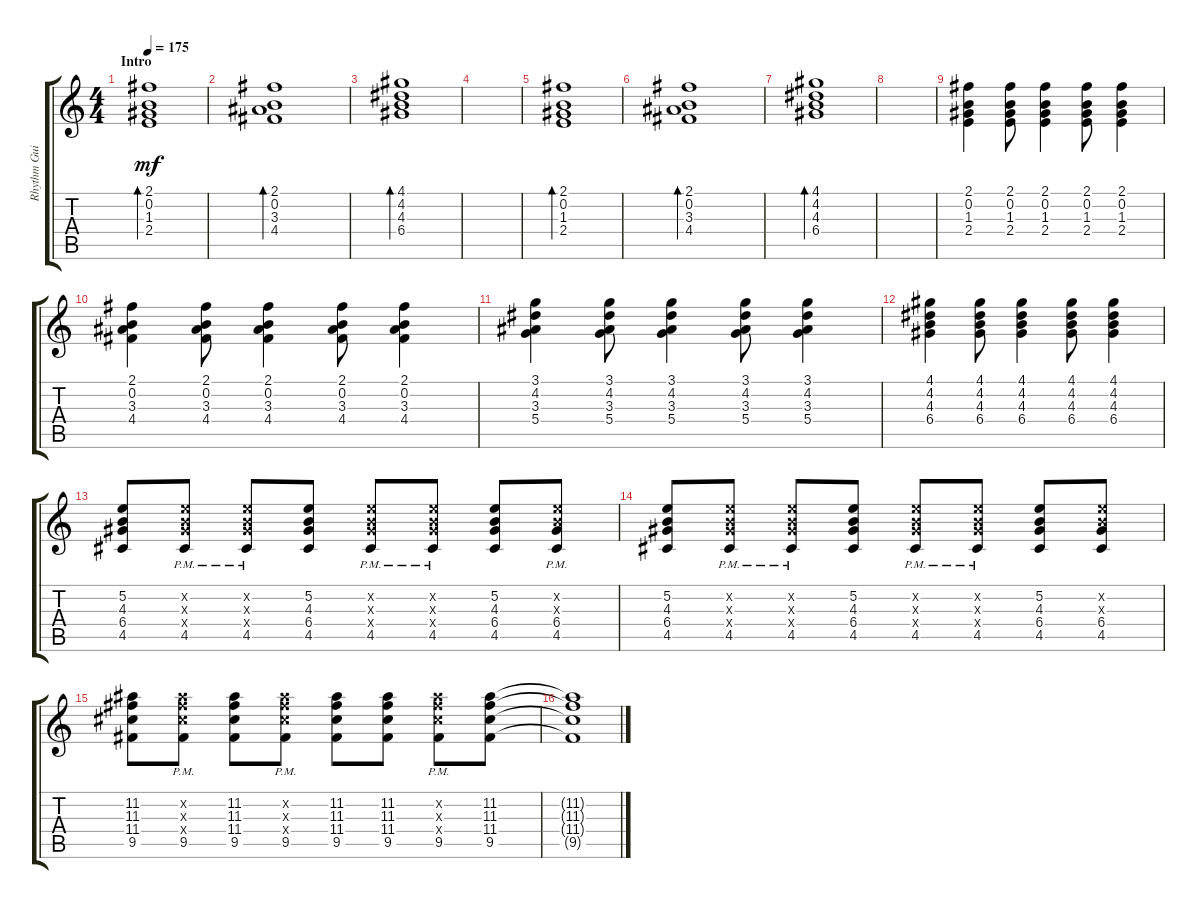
\track ("Rhythm Guitar" "Rhythm Gui") {instrument electricguitarclean}
\staff {score tabs}
\tuning (E4 B3 G3 D3 A2 E2) {hide}
\ts (4 4)
\section ("" "Intro")
\tempo 175
\clef g2
\ks c
(2.1 0.2 1.3 2.4).1{bd 60 dy mf instrument electricguitarclean} |
(2.1 0.2 3.3 4.4).1{bd 60} |
(4.1 4.2 4.3 6.4).1{bd 60} |
|
(2.1 0.2 1.3 2.4).1{bd 60} |
(2.1 0.2 3.3 4.4).1{bd 60} |
(4.1 4.2 4.3 6.4).1{bd 60} |
|
(2.1 0.2 1.3 2.4).4 (2.1 0.2 1.3 2.4).8 (2.1 0.2 1.3 2.4).4 (2.1 0.2 1.3 2.4).8 (2.1 0.2 1.3 2.4).4 |
(2.1 0.2 3.3 4.4).4 (2.1 0.2 3.3 4.4).8 (2.1 0.2 3.3 4.4).4 (2.1 0.2 3.3 4.4).8 (2.1 0.2 3.3 4.4).4 |
(3.1 4.2 3.3 5.4).4 (3.1 4.2 3.3 5.4).8 (3.1 4.2 3.3 5.4).4 (3.1 4.2 3.3 5.4).8 (3.1 4.2 3.3 5.4).4 |
(4.1 4.2 4.3 6.4).4 (4.1 4.2 4.3 6.4).8 (4.1 4.2 4.3 6.4).4 (4.1 4.2 4.3 6.4).8 (4.1 4.2 4.3 6.4).4 |
(5.2 4.3 6.4 4.5).8 (5.2{x} 4.3{x} 6.4{x} 4.5{pm}).8 (5.2{x} 4.3{x} 6.4{x} 4.5{pm}).8 (5.2 4.3 6.4 4.5).8 (5.2{x} 4.3{x} 6.4{x} 4.5{pm}).8 (5.2{x} 4.3{x} 6.4{x} 4.5{pm}).8 (5.2 4.3 6.4 4.5).8 (5.2{x} 4.3{x} 6.4 4.5{pm}).8 |
(5.2 4.3 6.4 4.5).8 (5.2{x} 4.3{x} 6.4{x} 4.5{pm}).8 (5.2{x} 4.3{x} 6.4{x} 4.5{pm}).8 (5.2 4.3 6.4 4.5).8 (5.2{x} 4.3{x} 6.4{x} 4.5{pm}).8 (5.2{x} 4.3{x} 6.4{x} 4.5{pm}).8 (5.2 4.3 6.4 4.5).8 (5.2{x} 4.3{x} 6.4 4.5).8 |
(11.2 11.3 11.4 9.5).8 (11.2{x} 11.3{x} 11.4{x} 9.5{pm}).8 (11.2 11.3 11.4 9.5).8 (11.2{x} 11.3{x} 11.4{x} 9.5{pm}).8 (11.2 11.3 11.4 9.5).8 (11.2 11.3 11.4 9.5).8 (11.2{x} 11.3{x} 11.4{x} 9.5{pm}).8 (11.2 11.3 11.4 9.5).8 |
(11.2{t} 11.3{t} 11.4{t} 9.5{t}).1
